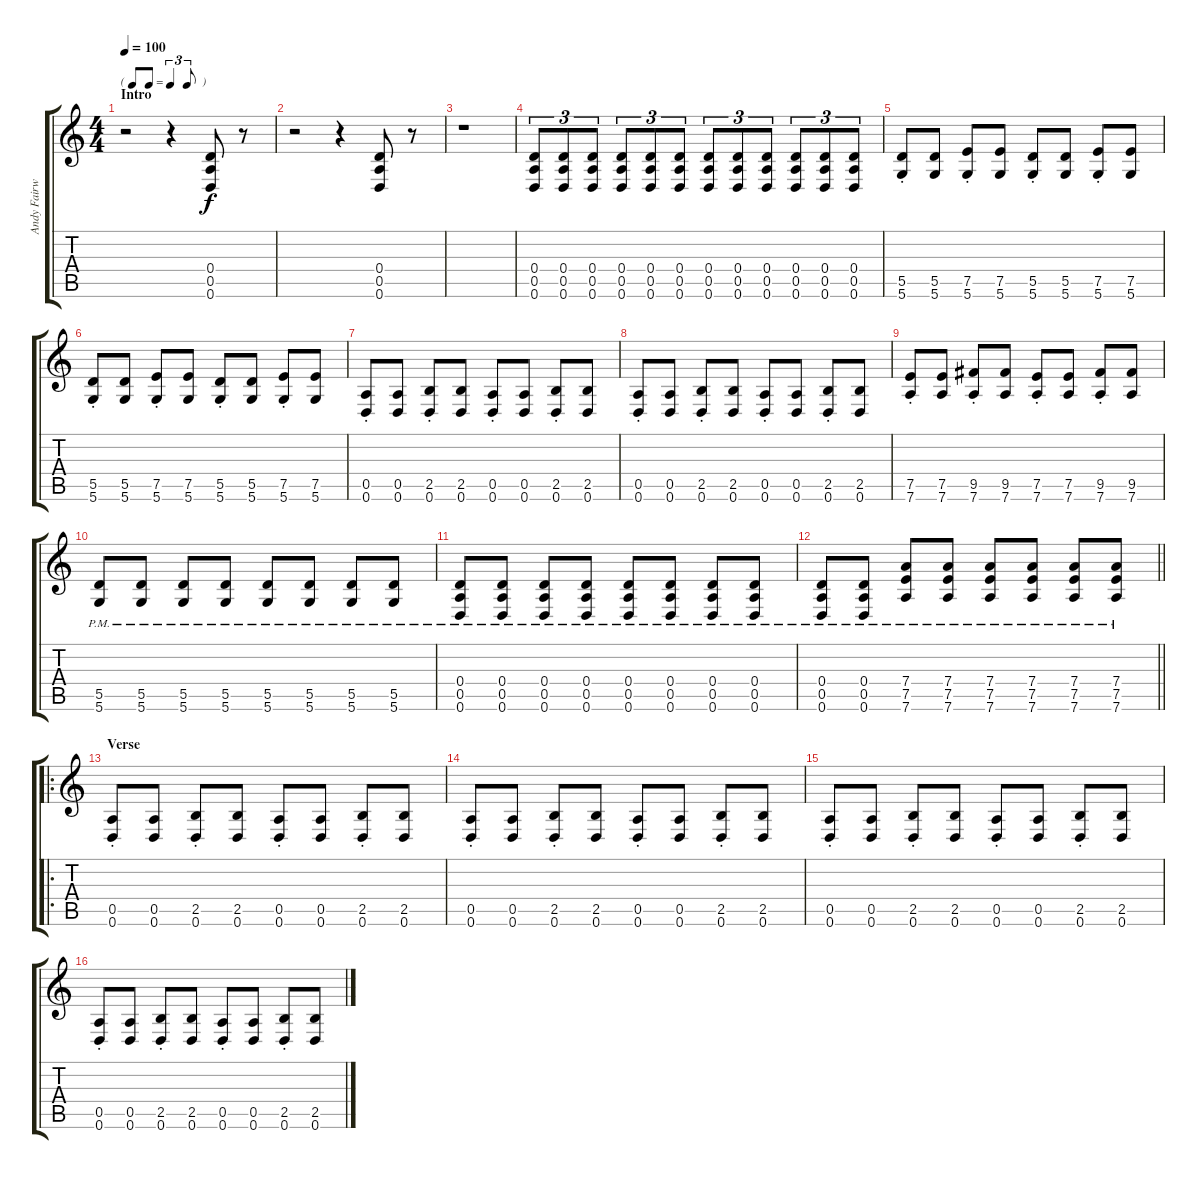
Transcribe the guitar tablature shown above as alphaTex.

\track ("Andy Fairweather Low Guitar II" "Andy Fairw") {instrument distortionguitar}
\staff {score tabs}
\tuning (E4 B3 G3 D3 A2 D2) {hide}
\ts (4 4)
\tf triplet8th
\section ("" "Intro")
\tempo 100
\clef g2
\ks c
r.2{dy f instrument distortionguitar} r.4 (0.4 0.5 0.6).8 r.8 |
r.2 r.4 (0.4 0.5 0.6).8 r.8 |
r.1 |
(0.4 0.5 0.6).8{tu (3 2)} (0.4 0.5 0.6).8{tu (3 2)} (0.4 0.5 0.6).8{tu (3 2)} (0.4 0.5 0.6).8{tu (3 2)} (0.4 0.5 0.6).8{tu (3 2)} (0.4 0.5 0.6).8{tu (3 2)} (0.4 0.5 0.6).8{tu (3 2)} (0.4 0.5 0.6).8{tu (3 2)} (0.4 0.5 0.6).8{tu (3 2)} (0.4 0.5 0.6).8{tu (3 2)} (0.4 0.5 0.6).8{tu (3 2)} (0.4 0.5 0.6).8{tu (3 2)} |
(5.5{st} 5.6{st}).8 (5.5 5.6).8 (7.5{st} 5.6{st}).8 (7.5 5.6).8 (5.5{st} 5.6{st}).8 (5.5 5.6).8 (7.5{st} 5.6{st}).8 (7.5 5.6).8 |
(5.5{st} 5.6{st}).8 (5.5 5.6).8 (7.5{st} 5.6{st}).8 (7.5 5.6).8 (5.5{st} 5.6{st}).8 (5.5 5.6).8 (7.5{st} 5.6{st}).8 (7.5 5.6).8 |
(0.5{st} 0.6{st}).8 (0.5 0.6).8 (2.5{st} 0.6{st}).8 (2.5 0.6).8 (0.5{st} 0.6{st}).8 (0.5 0.6).8 (2.5{st} 0.6{st}).8 (2.5 0.6).8 |
(0.5{st} 0.6{st}).8 (0.5 0.6).8 (2.5{st} 0.6{st}).8 (2.5 0.6).8 (0.5{st} 0.6{st}).8 (0.5 0.6).8 (2.5{st} 0.6{st}).8 (2.5 0.6).8 |
(7.5{st} 7.6{st}).8 (7.5 7.6).8 (9.5{st} 7.6{st}).8 (9.5 7.6).8 (7.5{st} 7.6{st}).8 (7.5 7.6).8 (9.5{st} 7.6{st}).8 (9.5 7.6).8 |
(5.5{pm} 5.6{pm}).8 (5.5{pm} 5.6{pm}).8 (5.5{pm} 5.6{pm}).8 (5.5{pm} 5.6{pm}).8 (5.5{pm} 5.6{pm}).8 (5.5{pm} 5.6{pm}).8 (5.5{pm} 5.6{pm}).8 (5.5{pm} 5.6{pm}).8 |
(0.4{pm} 0.5{pm} 0.6{pm}).8 (0.4{pm} 0.5{pm} 0.6{pm}).8 (0.4{pm} 0.5{pm} 0.6{pm}).8 (0.4{pm} 0.5{pm} 0.6{pm}).8 (0.4{pm} 0.5{pm} 0.6{pm}).8 (0.4{pm} 0.5{pm} 0.6{pm}).8 (0.4{pm} 0.5{pm} 0.6{pm}).8 (0.4{pm} 0.5{pm} 0.6{pm}).8 |
\barLineRight lightlight
(0.4{pm} 0.5{pm} 0.6{pm}).8 (0.4{pm} 0.5{pm} 0.6{pm}).8 (7.4{pm} 7.5{pm} 7.6{pm}).8 (7.4{pm} 7.5{pm} 7.6{pm}).8 (7.4{pm} 7.5{pm} 7.6{pm}).8 (7.4{pm} 7.5{pm} 7.6{pm}).8 (7.4{pm} 7.5{pm} 7.6{pm}).8 (7.4{pm} 7.5{pm} 7.6{pm}).8 |
\ro
\section ("" "Verse")
(0.5{st} 0.6{st}).8 (0.5 0.6).8 (2.5{st} 0.6{st}).8 (2.5 0.6).8 (0.5{st} 0.6{st}).8 (0.5 0.6).8 (2.5{st} 0.6{st}).8 (2.5 0.6).8 |
(0.5{st} 0.6{st}).8 (0.5 0.6).8 (2.5{st} 0.6{st}).8 (2.5 0.6).8 (0.5{st} 0.6{st}).8 (0.5 0.6).8 (2.5{st} 0.6{st}).8 (2.5 0.6).8 |
(0.5{st} 0.6{st}).8 (0.5 0.6).8 (2.5{st} 0.6{st}).8 (2.5 0.6).8 (0.5{st} 0.6{st}).8 (0.5 0.6).8 (2.5{st} 0.6{st}).8 (2.5 0.6).8 |
(0.5{st} 0.6{st}).8 (0.5 0.6).8 (2.5{st} 0.6{st}).8 (2.5 0.6).8 (0.5{st} 0.6{st}).8 (0.5 0.6).8 (2.5{st} 0.6{st}).8 (2.5 0.6).8
